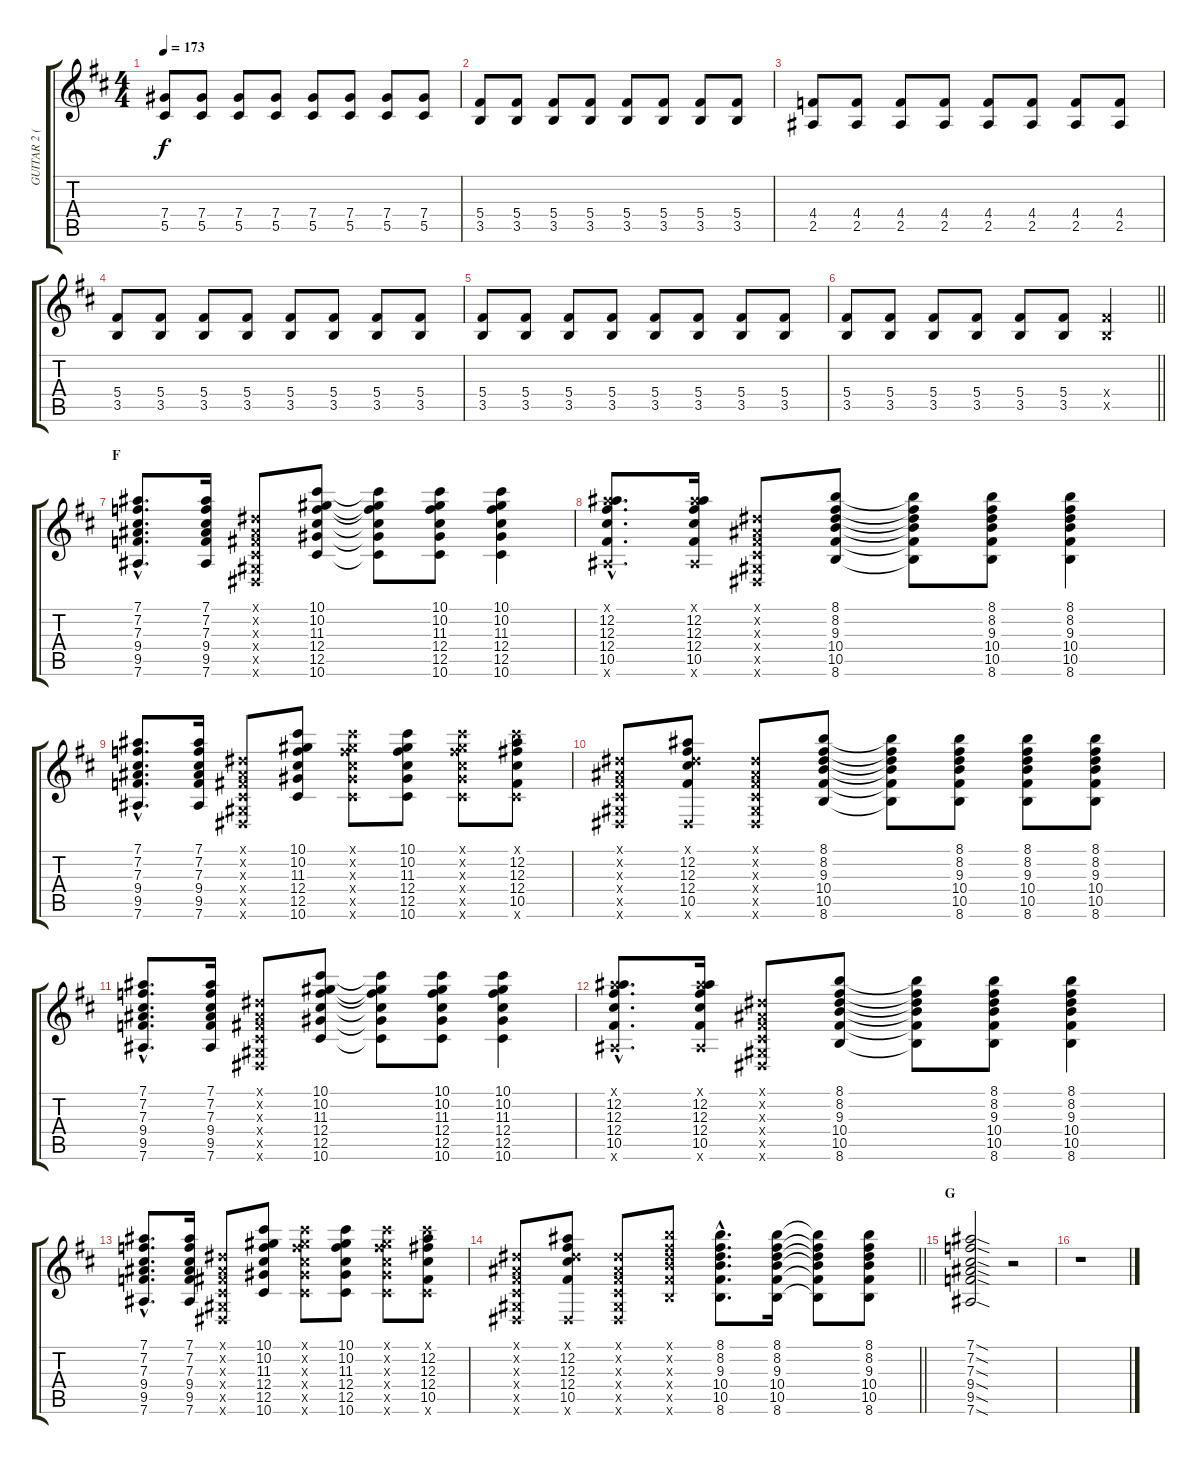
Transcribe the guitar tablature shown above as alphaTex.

\track ("GUITAR 2 (LEFT)" "GUITAR 2 (") {instrument distortionguitar}
\staff {score tabs}
\tuning (Eb4 Bb3 Gb3 Db3 Ab2 Eb2) {hide}
\ts (4 4)
\tempo 173
\clef g2
\ks bminor
(7.4 5.5).8{dy f} (7.4 5.5).8 (7.4 5.5).8 (7.4 5.5).8 (7.4 5.5).8 (7.4 5.5).8 (7.4 5.5).8 (7.4 5.5).8 |
(5.4 3.5).8 (5.4 3.5).8 (5.4 3.5).8 (5.4 3.5).8 (5.4 3.5).8 (5.4 3.5).8 (5.4 3.5).8 (5.4 3.5).8 |
(4.4 2.5).8 (4.4 2.5).8 (4.4 2.5).8 (4.4 2.5).8 (4.4 2.5).8 (4.4 2.5).8 (4.4 2.5).8 (4.4 2.5).8 |
(5.4 3.5).8 (5.4 3.5).8 (5.4 3.5).8 (5.4 3.5).8 (5.4 3.5).8 (5.4 3.5).8 (5.4 3.5).8 (5.4 3.5).8 |
(5.4 3.5).8 (5.4 3.5).8 (5.4 3.5).8 (5.4 3.5).8 (5.4 3.5).8 (5.4 3.5).8 (5.4 3.5).8 (5.4 3.5).8 |
\barLineRight lightlight
(5.4 3.5).8 (5.4 3.5).8 (5.4 3.5).8 (5.4 3.5).8 (5.4 3.5).8 (5.4 3.5).8 (5.4{x} 3.5{x}).4 |
\section ("" "F")
(7.1{hac} 7.2{hac} 7.3{hac} 9.4{hac} 9.5{hac} 7.6{hac}).8{d} (7.1 7.2 7.3 9.4 9.5 7.6).16 (0.1{x} 0.2{x} 0.3{x} 0.4{x} 0.5{x} 0.6{x}).8 (10.1 10.2 11.3 12.4 12.5 10.6).8 (10.1{t} 10.2{t} 11.3{t} 12.4{t} 12.5{t} 10.6{t}).8 (10.1 10.2 11.3 12.4 12.5 10.6).8 (10.1 10.2 11.3 12.4 12.5 10.6).4 |
(7.1{hac x} 12.2{hac} 12.3{hac} 12.4{hac} 10.5{hac} 7.6{hac x}).8{d} (7.1{x} 12.2 12.3 12.4 10.5 7.6{x}).16 (0.1{x} 0.2{x} 0.3{x} 0.4{x} 0.5{x} 0.6{x}).8 (8.1 8.2 9.3 10.4 10.5 8.6).8 (8.1{t} 8.2{t} 9.3{t} 10.4{t} 10.5{t} 8.6{t}).8 (8.1 8.2 9.3 10.4 10.5 8.6).8 (8.1 8.2 9.3 10.4 10.5 8.6).4 |
(7.1{hac} 7.2{hac} 7.3{hac} 9.4{hac} 9.5{hac} 7.6{hac}).8{d} (7.1 7.2 7.3 9.4 9.5 7.6).16 (0.1{x} 0.2{x} 0.3{x} 0.4{x} 0.5{x} 0.6{x}).8 (10.1 10.2 11.3 12.4 12.5 10.6).8 (10.1{x} 10.2{x} 11.3{x} 12.4{x} 12.5{x} 10.6{x}).8 (10.1 10.2 11.3 12.4 12.5 10.6).8 (10.1{x} 10.2{x} 11.3{x} 12.4{x} 12.5{x} 10.6{x}).8 (10.1{x} 12.2 12.3 12.4 10.5 10.6{x}).8 |
(0.1{x} 0.2{x} 0.3{x} 0.4{x} 0.5{x} 0.6{x}).8 (0.1{x} 12.2 12.3 12.4 10.5 0.6{x}).8 (0.1{x} 0.2{x} 0.3{x} 0.4{x} 0.5{x} 0.6{x}).8 (8.1 8.2 9.3 10.4 10.5 8.6).8 (8.1{t} 8.2{t} 9.3{t} 10.4{t} 10.5{t} 8.6{t}).8 (8.1 8.2 9.3 10.4 10.5 8.6).8 (8.1 8.2 9.3 10.4 10.5 8.6).8 (8.1 8.2 9.3 10.4 10.5 8.6).8 |
(7.1{hac} 7.2{hac} 7.3{hac} 9.4{hac} 9.5{hac} 7.6{hac}).8{d} (7.1 7.2 7.3 9.4 9.5 7.6).16 (0.1{x} 0.2{x} 0.3{x} 0.4{x} 0.5{x} 0.6{x}).8 (10.1 10.2 11.3 12.4 12.5 10.6).8 (10.1{t} 10.2{t} 11.3{t} 12.4{t} 12.5{t} 10.6{t}).8 (10.1 10.2 11.3 12.4 12.5 10.6).8 (10.1 10.2 11.3 12.4 12.5 10.6).4 |
(7.1{hac x} 12.2{hac} 12.3{hac} 12.4{hac} 10.5{hac} 7.6{hac x}).8{d} (7.1{x} 12.2 12.3 12.4 10.5 7.6{x}).16 (0.1{x} 0.2{x} 0.3{x} 0.4{x} 0.5{x} 0.6{x}).8 (8.1 8.2 9.3 10.4 10.5 8.6).8 (8.1{t} 8.2{t} 9.3{t} 10.4{t} 10.5{t} 8.6{t}).8 (8.1 8.2 9.3 10.4 10.5 8.6).8 (8.1 8.2 9.3 10.4 10.5 8.6).4 |
(7.1{hac} 7.2{hac} 7.3{hac} 9.4{hac} 9.5{hac} 7.6{hac}).8{d} (7.1 7.2 7.3 9.4 9.5 7.6).16 (0.1{x} 0.2{x} 0.3{x} 0.4{x} 0.5{x} 0.6{x}).8 (10.1 10.2 11.3 12.4 12.5 10.6).8 (10.1{x} 10.2{x} 11.3{x} 12.4{x} 12.5{x} 10.6{x}).8 (10.1 10.2 11.3 12.4 12.5 10.6).8 (10.1{x} 10.2{x} 11.3{x} 12.4{x} 12.5{x} 10.6{x}).8 (10.1{x} 12.2 12.3 12.4 10.5 10.6{x}).8 |
\barLineRight lightlight
(0.1{x} 0.2{x} 0.3{x} 0.4{x} 0.5{x} 0.6{x}).8 (0.1{x} 12.2 12.3 12.4 10.5 0.6{x}).8 (0.1{x} 0.2{x} 0.3{x} 0.4{x} 0.5{x} 0.6{x}).8 (8.1{x} 8.2{x} 9.3{x} 10.4{x} 10.5{x} 8.6{x}).8 (8.1{hac} 8.2{hac} 9.3{hac} 10.4{hac} 10.5{hac} 8.6{hac}).8{d} (8.1 8.2 9.3 10.4 10.5 8.6).16 (8.1{t} 8.2{t} 9.3{t} 10.4{t} 10.5{t} 8.6{t}).8 (8.1 8.2 9.3 10.4 10.5 8.6).8 |
\section ("" "G")
(7.1{sod} 7.2{sod} 7.3{sod} 9.4{sod} 9.5{sod} 7.6{sod}).2 r.2 |
r.1
